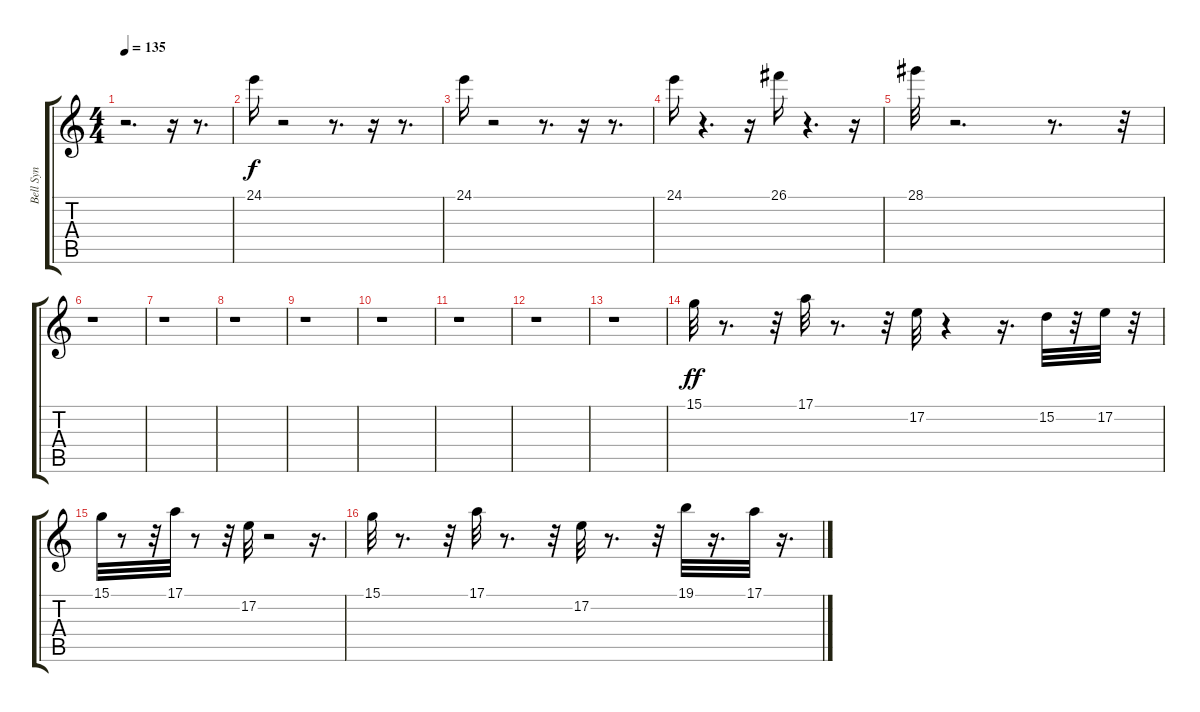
\track ("Bell Syn                            " "Bell Syn  ") {instrument fx5brightness}
\staff {score tabs}
\tuning (E4 B3 G3 D3 A2 E2) {hide}
\ts (4 4)
\tempo 135
\clef g2
\ks c
r.2{d dy f} r.16 r.8{d} |
24.1.16 r.2 r.8{d} r.16 r.8{d} |
24.1.16 r.2 r.8{d} r.16 r.8{d} |
24.1.16 r.4{d} r.16 26.1.16 r.4{d} r.16 |
28.1.32 r.2{d} r.8{d} r.32 |
r.1 |
r.1 |
r.1 |
r.1 |
r.1 |
r.1 |
r.1 |
r.1 |
15.1.32{dy ff balance 8 instrument fx5brightness} r.8{d} r.32 17.1.32 r.8{d} r.32 17.2.32 r.4 r.16{d} 15.2.32 r.32 17.2.32 r.32 |
15.1.32 r.8 r.32 17.1.32 r.8 r.32 17.2.32 r.2 r.16{d} |
15.1.32 r.8{d} r.32 17.1.32 r.8{d} r.32 17.2.32 r.8{d} r.32 19.1.32 r.16{d} 17.1.32 r.16{d}
